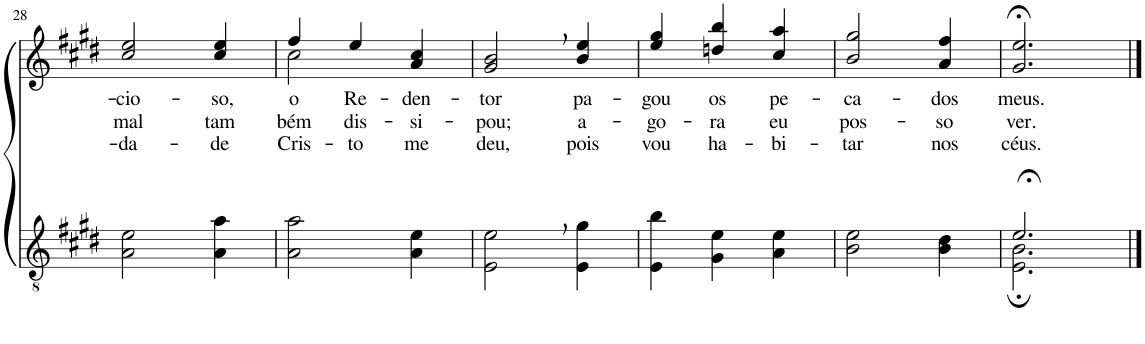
**kern	**kern	**text	**text	**text
*part2	*part1	*part1	*part1	*part1
*staff2	*staff1	*staff1	*staff1	*staff1
*I"Parte III e IV	*I"Parte I e II	*	*	*
!!LO:PB:g=z
*clefGv2	*clefG2	*	*	*
*Trd5c9	*Trd5c9	*	*	*
*k[f#c#g#d#]	*k[f#c#g#d#]	*	*	*
*M3/4	*M3/4	*	*	*
=28	=28	=28	=28	=28
!	!	!LO:LY:b	!LO:LY:b	!LO:LY:b
2A\ 2e\	2cc#/ 2ee/	-cio-	mal	-da-
!	!	!LO:LY:b	!LO:LY:b	!LO:LY:b
4A\ 4a\	4cc#/ 4ee/	-so,	tam-	-de
=29	=29	=29	=29	=29
*	*^	*	*	*
!	!	!	!LO:LY:b	!LO:LY:b	!LO:LY:b
2A\ 2a\	4ff#/	2cc#\	o	-bém	Cris-
!	!	!	!LO:LY:b	!LO:LY:b	!LO:LY:b
.	4ee/	.	Re-	dis-	-to
!	!	!	!LO:LY:b	!LO:LY:b	!LO:LY:b
4A\ 4e\	4a/ 4cc#/	4ryy	-den-	-si-	me
=30	=30	=30	=30	=30	=30
!	!	!	!LO:LY:b	!LO:LY:b	!LO:LY:b
*	*v	*v	*	*	*
2E\, 2e\,	2g#/, 2b/,	-tor	-pou;	deu,
!	!	!LO:LY:b	!LO:LY:b	!LO:LY:b
4E\ 4g#\	4b/ 4ee/	pa-	a-	pois
=31	=31	=31	=31	=31
!	!	!LO:LY:b	!LO:LY:b	!LO:LY:b
4E\ 4b\	4ee/ 4gg#/	-gou	-go-	vou
!	!	!LO:LY:b	!LO:LY:b	!LO:LY:b
4G#\ 4e\	4ddn/ 4bb/	os	-ra	ha-
!	!	!LO:LY:b	!LO:LY:b	!LO:LY:b
4A\ 4e\	4cc#/ 4aa/	pe-	eu	-bi-
=32	=32	=32	=32	=32
!	!	!LO:LY:b	!LO:LY:b	!LO:LY:b
2B\ 2e\	2b/ 2gg#/	-ca-	pos-	-tar
!	!	!LO:LY:b	!LO:LY:b	!LO:LY:b
4B\ 4d#\	4a/ 4ff#/	-dos	-so	nos
=33	=33	=33	=33	=33
*^	*	*	*	*
!	!	!	!LO:LY:b	!LO:LY:b	!LO:LY:b
2.e;</	2.E\; 2.B\;	2.g#/;< 2.ee/;<	meus.	ver.	céus.
*v	*v	*	*	*	*
==	==	==	==	==
*-	*-	*-	*-	*-
